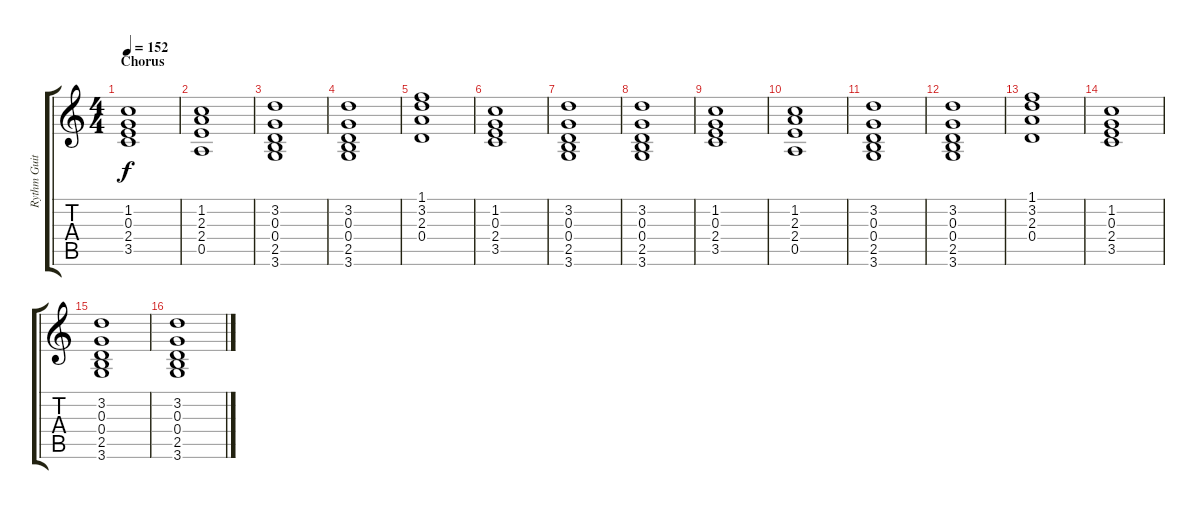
\track ("Rythm Guitar" "Rythm Guit") {instrument acousticguitarsteel}
\staff {score tabs}
\tuning (E4 B3 G3 D3 A2 E2) {hide}
\ts (4 4)
\section ("" "Chorus")
\tempo 152
\clef g2
\ks c
(1.2 0.3 2.4 3.5).1{dy f} |
(1.2 2.3 2.4 0.5).1 |
(3.2 0.3 0.4 2.5 3.6).1 |
(3.2 0.3 0.4 2.5 3.6).1 |
(1.1 3.2 2.3 0.4).1 |
(1.2 0.3 2.4 3.5).1 |
(3.2 0.3 0.4 2.5 3.6).1 |
(3.2 0.3 0.4 2.5 3.6).1 |
(1.2 0.3 2.4 3.5).1 |
(1.2 2.3 2.4 0.5).1 |
(3.2 0.3 0.4 2.5 3.6).1 |
(3.2 0.3 0.4 2.5 3.6).1 |
(1.1 3.2 2.3 0.4).1 |
(1.2 0.3 2.4 3.5).1 |
(3.2 0.3 0.4 2.5 3.6).1 |
(3.2 0.3 0.4 2.5 3.6).1
